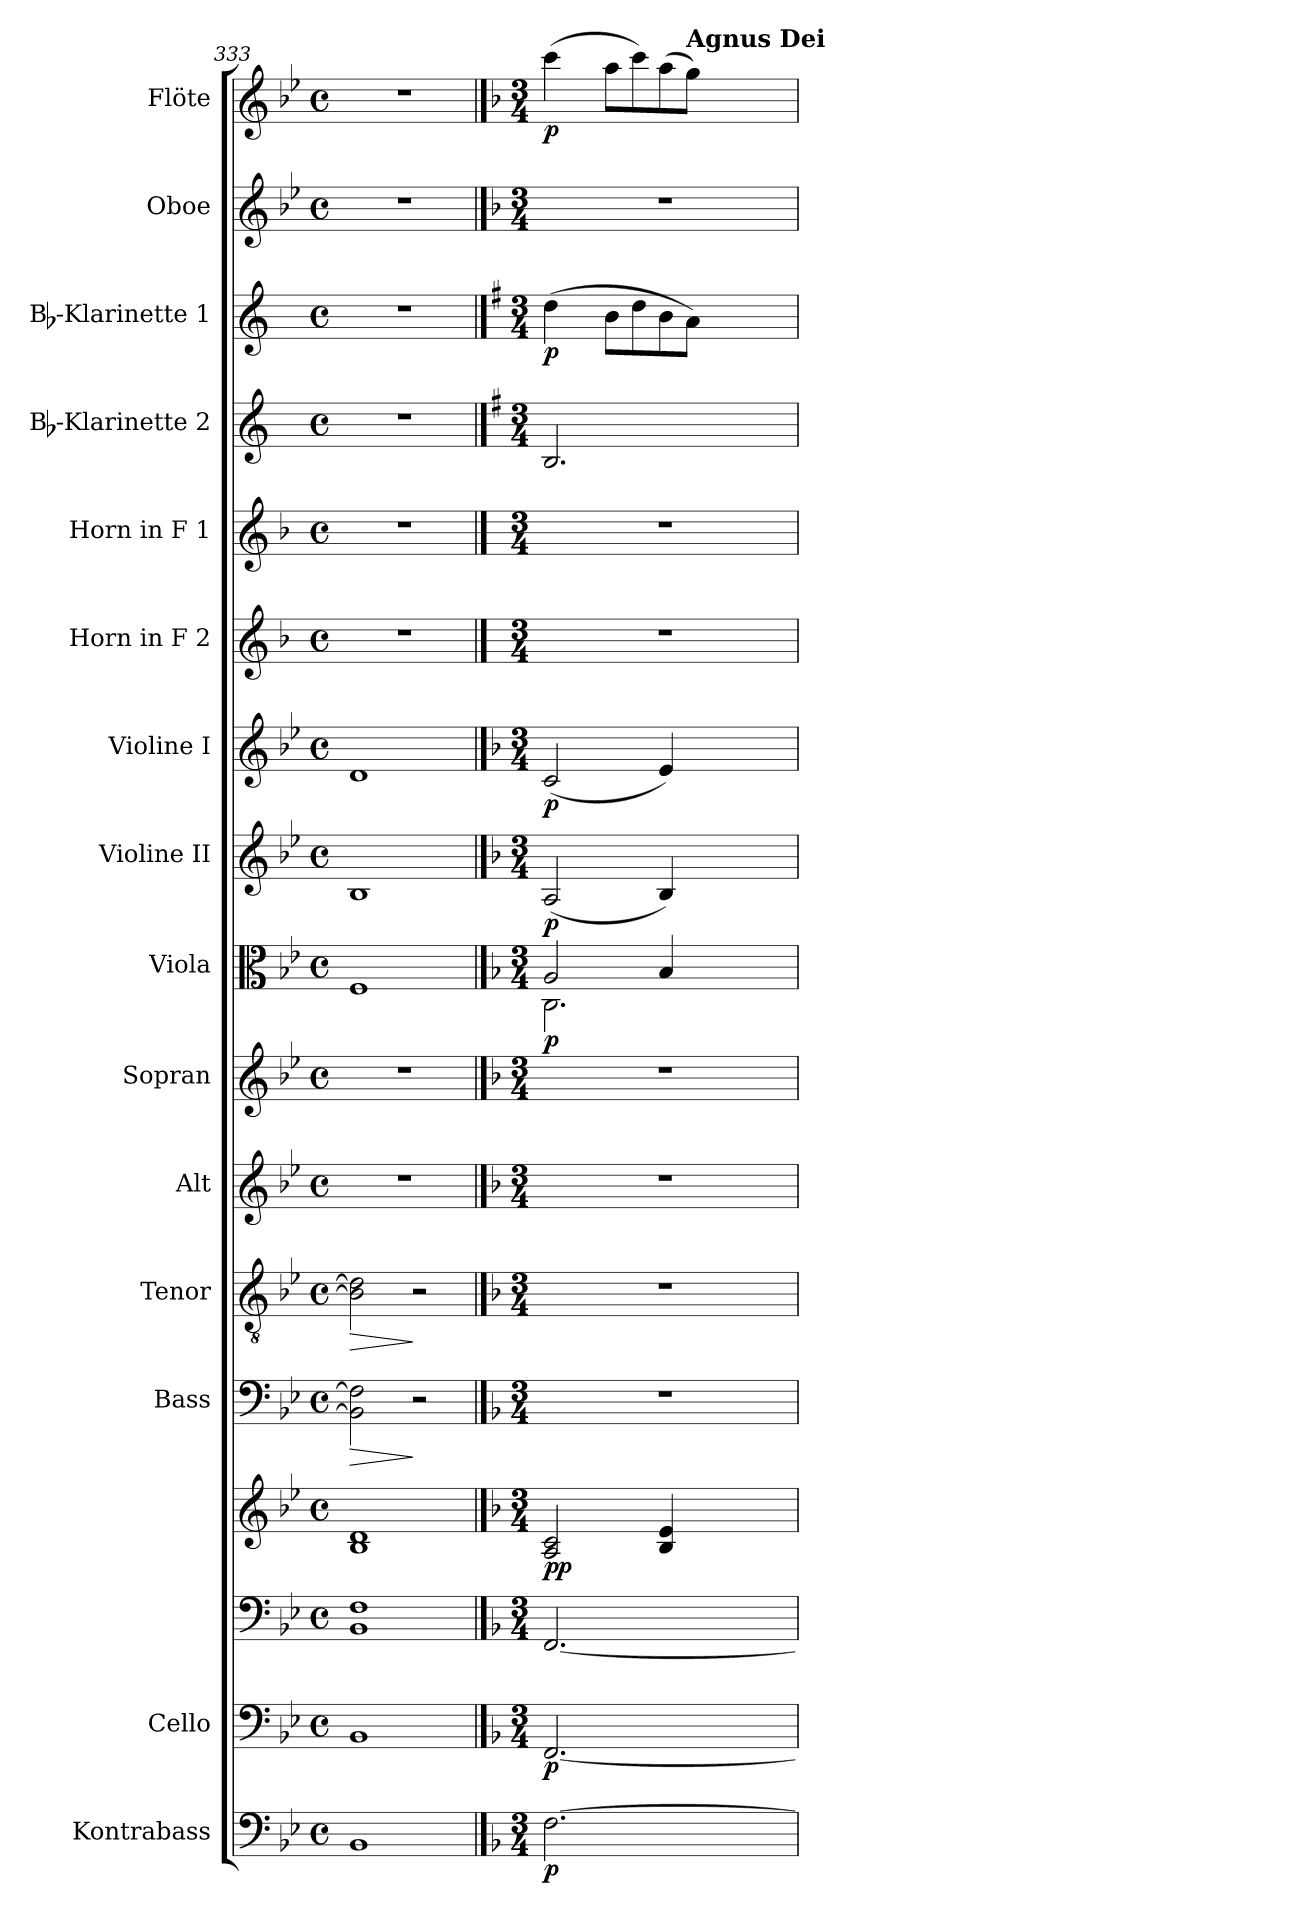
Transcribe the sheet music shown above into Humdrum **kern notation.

**kern	**dynam	**kern	**dynam	**kern	**kern	**dynam	**kern	**dynam	**kern	**dynam	**kern	**kern	**kern	**dynam	**kern	**dynam	**kern	**dynam	**kern	**kern	**kern	**kern	**dynam	**kern	**kern	**dynam
*part16	*part16	*part15	*part15	*part14	*part14	*part14	*part13	*part13	*part12	*part12	*part11	*part10	*part9	*part9	*part8	*part8	*part7	*part7	*part6	*part5	*part4	*part3	*part3	*part2	*part1	*part1
*staff17	*staff17	*staff16	*staff16	*staff15	*staff14	*staff14/15	*staff13	*staff13	*staff12	*staff12	*staff11	*staff10	*staff9	*staff9	*staff8	*staff8	*staff7	*staff7	*staff6	*staff5	*staff4	*staff3	*staff3	*staff2	*staff1	*staff1
*I"Kontrabass	*	*I"Cello	*	*	*	*	*I"Bass	*	*I"Tenor	*	*I"Alt	*I"Sopran	*I"Viola	*	*I"Violine II	*	*I"Violine I	*	*I"Horn in F 2	*I"Horn in F 1	*I"Bb-Klarinette 2	*I"Bb-Klarinette 1	*	*I"Oboe	*I"Flöte	*
*I'Kb.	*	*	*	*	*	*	*I'B.	*	*I'T.	*	*I'A.	*I'S.	*I'Vla.	*	*I'Vl. II	*	*I'Vl. I	*	*	*	*I'Bb Kl. 2	*I'Bb Kl. 1	*	*I'Ob.	*I'Fl.	*
*clefF4	*	*clefF4	*	*clefF4	*clefG2	*	*clefF4	*	*clefGv2	*	*clefG2	*clefG2	*clefC3	*	*clefG2	*	*clefG2	*	*clefG2	*clefG2	*clefG2	*clefG2	*	*clefG2	*clefG2	*
*ITrd7c12	*	*	*	*	*	*	*	*	*	*	*	*	*	*	*	*	*	*	*ITrd4c7	*ITrd4c7	*ITrd1c2	*ITrd1c2	*	*	*	*
*k[b-e-]	*	*k[b-e-]	*	*k[b-e-]	*k[b-e-]	*	*k[b-e-]	*	*k[b-e-]	*	*k[b-e-]	*k[b-e-]	*k[b-e-]	*	*k[b-e-]	*	*k[b-e-]	*	*k[b-e-]	*k[b-e-]	*k[b-e-]	*k[b-e-]	*	*k[b-e-]	*k[b-e-]	*
*B-:	*	*B-:	*	*B-:	*B-:	*	*B-:	*	*B-:	*	*B-:	*B-:	*B-:	*	*B-:	*	*B-:	*	*B-:	*B-:	*B-:	*B-:	*	*B-:	*B-:	*
*M4/4	*	*M4/4	*	*M4/4	*M4/4	*	*M4/4	*	*M4/4	*	*M4/4	*M4/4	*M4/4	*	*M4/4	*	*M4/4	*	*M4/4	*M4/4	*M4/4	*M4/4	*	*M4/4	*M4/4	*
*met(c)	*	*met(c)	*	*met(c)	*met(c)	*	*met(c)	*	*met(c)	*	*met(c)	*met(c)	*met(c)	*	*met(c)	*	*met(c)	*	*met(c)	*met(c)	*met(c)	*met(c)	*	*met(c)	*met(c)	*
=333	=333	=333	=333	=333	=333	=333	=333	=333	=333	=333	=333	=333	=333	=333	=333	=333	=333	=333	=333	=333	=333	=333	=333	=333	=333	=333
!	!	!	!	!	!	!	!	!LO:HP:b	!	!LO:HP:b	!	!	!	!	!	!	!	!	!	!	!	!	!	!	!	!
1BBB-	.	1BB-	.	1BB- 1F	1B- 1d	.	2BB-\] 2F\]	>	2B-\] 2d\]	>	1r	1r	1F	.	1B-	.	1d	.	1r	1r	1r	1r	.	1r	1r	.
.	.	.	.	.	.	.	2r	]	2r	]	.	.	.	.	.	.	.	.	.	.	.	.	.	.	.	.
!!LO:PB:g=z
==334	==334	==334	==334	==334	==334	==334	==334	==334	==334	==334	==334	==334	==334	==334	==334	==334	==334	==334	==334	==334	==334	==334	==334	==334	==334	==334
*k[b-]	*	*k[b-]	*	*k[b-]	*k[b-]	*	*k[b-]	*	*k[b-]	*	*k[b-]	*k[b-]	*k[b-]	*	*k[b-]	*	*k[b-]	*	*k[b-]	*k[b-]	*k[b-]	*k[b-]	*	*k[b-]	*k[b-]	*
*F:	*	*F:	*	*F:	*F:	*	*F:	*	*F:	*	*F:	*F:	*F:	*	*F:	*	*F:	*	*F:	*F:	*F:	*F:	*	*F:	*F:	*
*M3/4	*	*M3/4	*	*M3/4	*M3/4	*	*M3/4	*	*M3/4	*	*M3/4	*M3/4	*M3/4	*	*M3/4	*	*M3/4	*	*M3/4	*M3/4	*M3/4	*M3/4	*	*M3/4	*M3/4	*
*	*	*	*	*	*	*	*	*	*	*	*	*	*^	*	*	*	*	*	*	*	*	*	*	*	*	*
!	!	!	!	!	!	!	!	!	!	!	!	!	!	!	!	!	!	!	!	!	!	!	!	!	!	!LO:TX:a:Bi:t=Andante	!
!	!LO:DY:b	!	!LO:DY:b	!	!	!LO:DY:b	!	!	!	!	!	!	!	!	!	!	!	!	!	!	!	!	!	!	!	!	!
!	!	!	!	!	!	!LO:DY:n=1:b	!	!	!	!	!	!	!	!	!LO:DY:b	!	!LO:DY:b	!	!LO:DY:b	!	!	!	!	!LO:DY:b	!	!	!LO:DY:b
*	*	*	*	*	*	*	*	*	*	*	*	*	*	*	*	*	*	*	*	*	*	*	*	*	*	*^	*
[2.FF\	p	[2.FF/	p	[2.FF/	2A/ 2c/	p p	2.r	.	2.r	.	2.r	2.r	2A/	2.C\	p	(<2A/	p	(<2c/	p	2.r	2.r	2.A/	(>4cc\	p	2.r	(>4ccc\	8ryy	p
.	.	.	.	.	.	.	.	.	.	.	.	.	.	.	.	.	.	.	.	.	.	.	.	.	.	.	32ryy	.
*	*	*	*	*	*	*	*	*	*	*	*	*	*	*	*	*	*	*	*	*	*	*	*	*	*	*MM69	*	*
.	.	.	.	.	.	.	.	.	.	.	.	.	.	.	.	.	.	.	.	.	.	.	.	.	.	.	2ryy	.
.	.	.	.	.	.	.	.	.	.	.	.	.	.	.	.	.	.	.	.	.	.	.	8a\L	.	.	8aa\L	.	.
.	.	.	.	.	.	.	.	.	.	.	.	.	.	.	.	.	.	.	.	.	.	.	8cc\	.	.	8ccc\)	.	.
.	.	.	.	.	4B-/ 4e/	.	.	.	.	.	.	.	4B-/	.	.	4B-/)	.	4e/)	.	.	.	.	8a\	.	.	(>8aa\	.	.
!	!	!	!	!	!	!	!	!	!	!	!	!	!	!	!	!	!	!	!	!	!	!	!	!	!	!LO:TX:a:B:t=Agnus Dei	!	!
.	.	.	.	.	.	.	.	.	.	.	.	.	.	.	.	.	.	.	.	.	.	.	8g\J)	.	.	8gg\J)	.	.
.	.	.	.	.	.	.	.	.	.	.	.	.	.	.	.	.	.	.	.	.	.	.	.	.	.	.	16.ryy	.
*	*	*	*	*	*	*	*	*	*	*	*	*	*v	*v	*	*	*	*	*	*	*	*	*	*	*	*v	*v	*
=	=	=	=	=	=	=	=	=	=	=	=	=	=	=	=	=	=	=	=	=	=	=	=	=	=	=
*-	*-	*-	*-	*-	*-	*-	*-	*-	*-	*-	*-	*-	*-	*-	*-	*-	*-	*-	*-	*-	*-	*-	*-	*-	*-	*-
